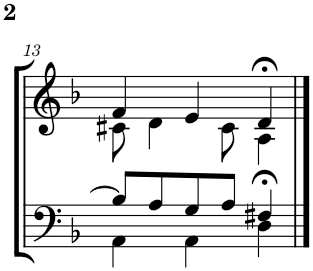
**kern	**kern
*part2	*part1
*staff2	*staff1
*I"Tenor/Baß	*I"Sopran/Alt
!!LO:PB:g=z
*clefF4	*clefG2
*k[b-]	*k[b-]
*M4/4	*M4/4
=13	=13
*^	*^
8B-/L]	4AA\	4f/	8c#X\
8A/	.	.	4d\
8G/	4AA\	4e/	.
8A/J	.	.	8c#\
4F#X/	4D>\	4d>/	4A\
*v	*v	*	*
*	*v	*v
==	==
*-	*-
